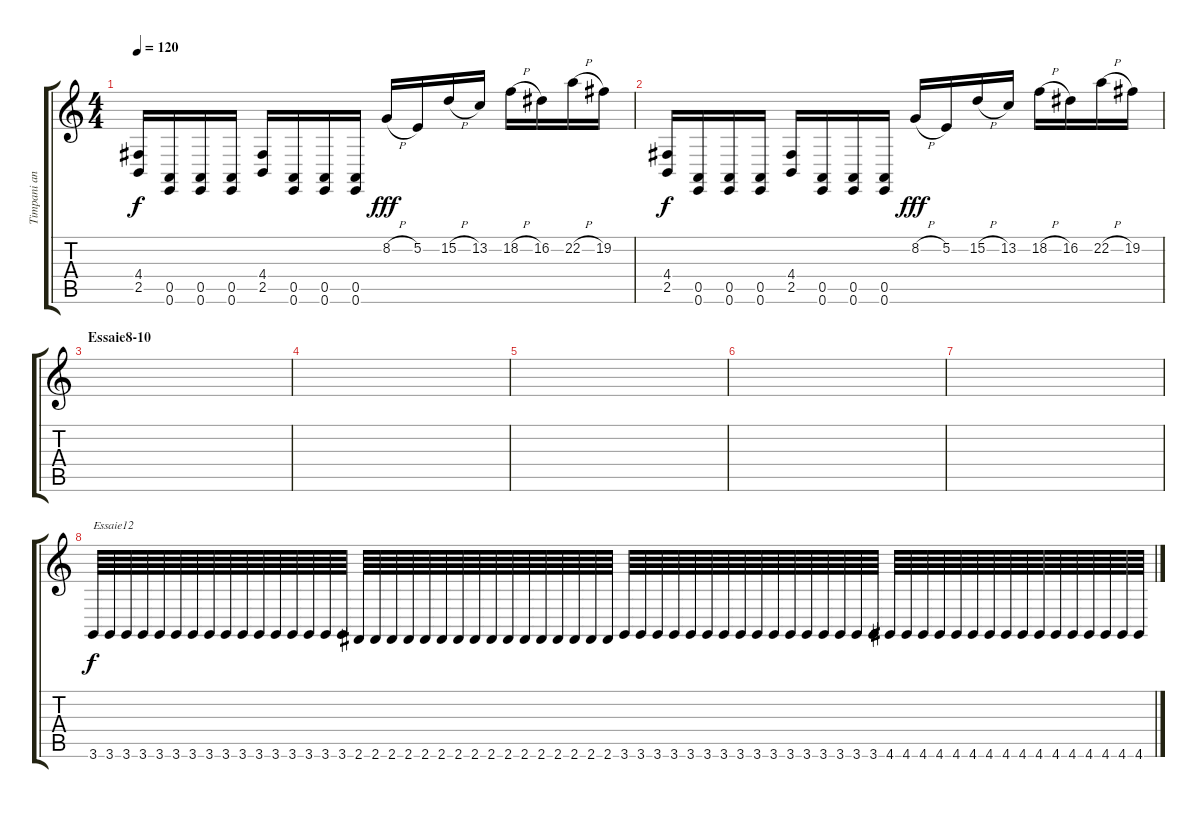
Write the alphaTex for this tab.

\track ("Timpani and Dist" "Timpani an") {instrument timpani}
\staff {score tabs}
\tuning (E4 B3 G3 D3 A2 E2) {hide}
\ts (4 4)
\tempo 120
\clef g2
\ks c
(4.4 2.5).16{dy f} (0.5 0.6).16 (0.5 0.6).16 (0.5 0.6).16 (4.4 2.5).16 (0.5 0.6).16 (0.5 0.6).16 (0.5 0.6).16 8.2{h}.16{dy fff} 5.2.16 15.2{h}.16 13.2.16 18.2{h}.16 16.2.16 22.2{h}.16 19.2.16 |
(4.4 2.5).16{dy f} (0.5 0.6).16 (0.5 0.6).16 (0.5 0.6).16 (4.4 2.5).16 (0.5 0.6).16 (0.5 0.6).16 (0.5 0.6).16 8.2{h}.16{dy fff} 5.2.16 15.2{h}.16 13.2.16 18.2{h}.16 16.2.16 22.2{h}.16 19.2.16 |
\section ("" "Essaie8-10")
|
|
|
|
|
3.6.64{txt "Essaie12" dy f} 3.6.64 3.6.64 3.6.64 3.6.64 3.6.64 3.6.64 3.6.64 3.6.64 3.6.64 3.6.64 3.6.64 3.6.64 3.6.64 3.6.64 3.6.64 2.6.64 2.6.64 2.6.64 2.6.64 2.6.64 2.6.64 2.6.64 2.6.64 2.6.64 2.6.64 2.6.64 2.6.64 2.6.64 2.6.64 2.6.64 2.6.64 3.6.64 3.6.64 3.6.64 3.6.64 3.6.64 3.6.64 3.6.64 3.6.64 3.6.64 3.6.64 3.6.64 3.6.64 3.6.64 3.6.64 3.6.64 3.6.64 4.6.64 4.6.64 4.6.64 4.6.64 4.6.64 4.6.64 4.6.64 4.6.64 4.6.64 4.6.64 4.6.64 4.6.64 4.6.64 4.6.64 4.6.64 4.6.64
